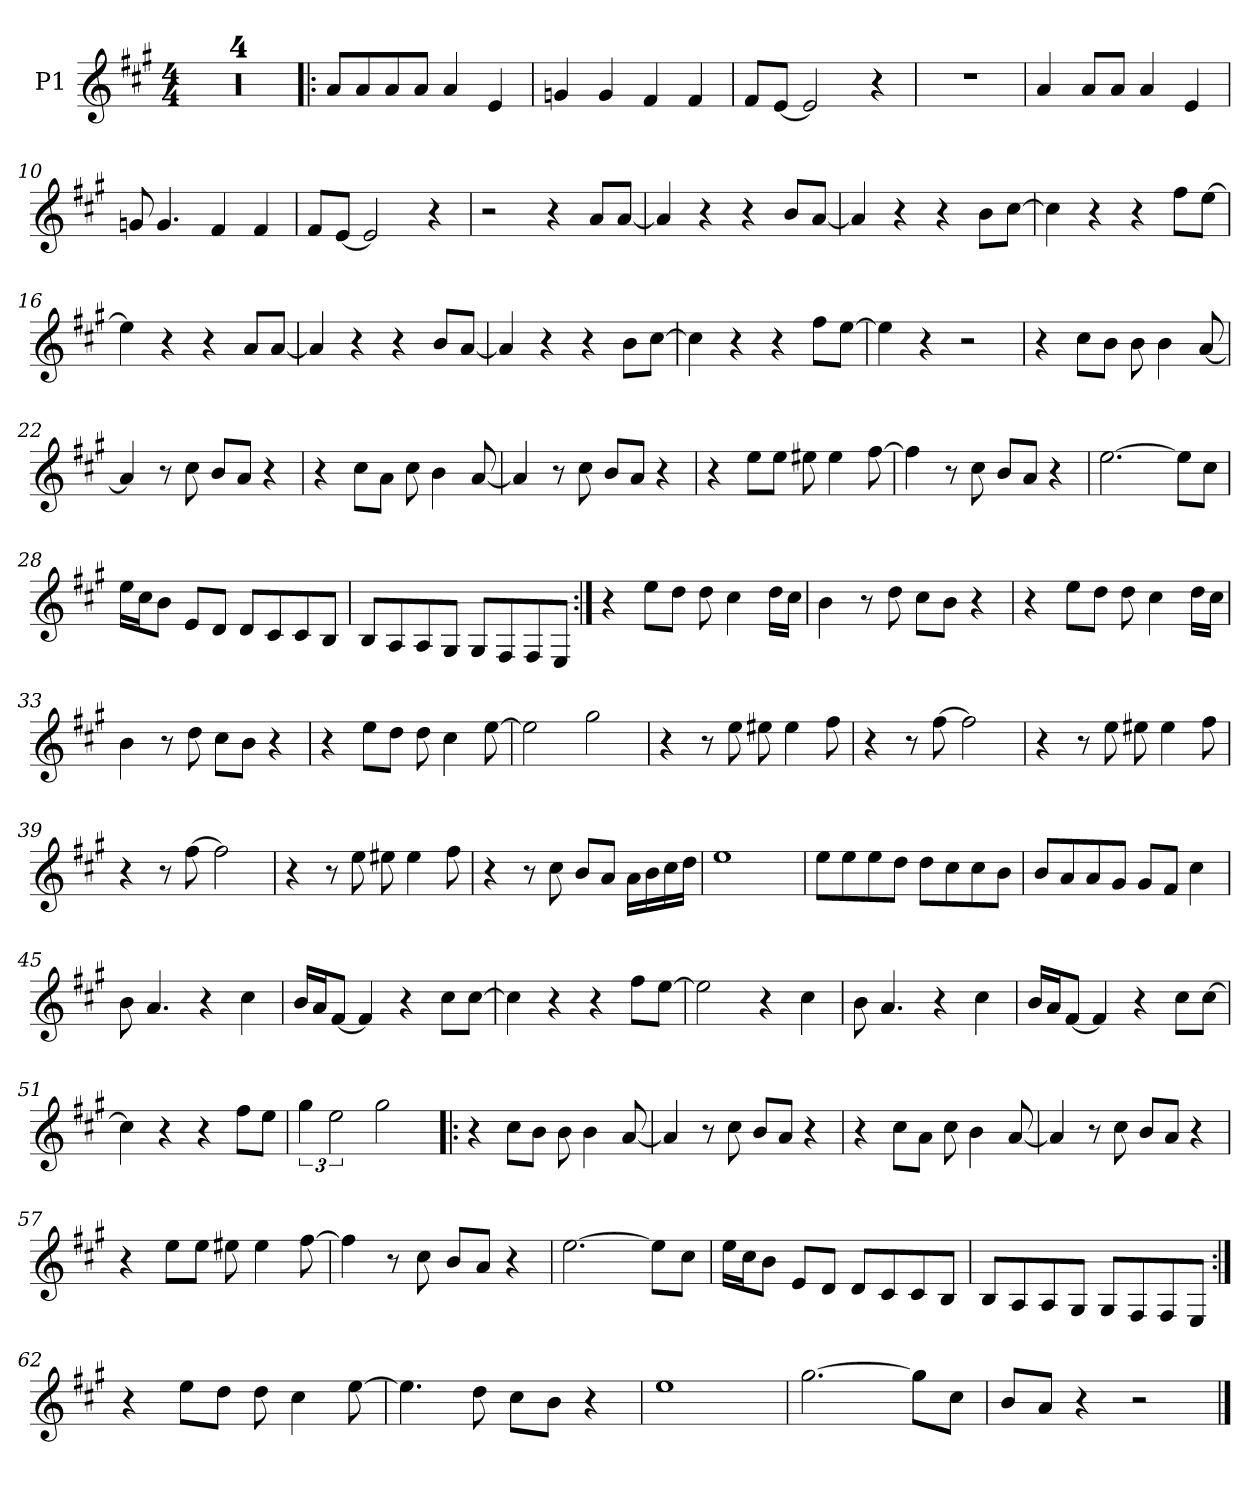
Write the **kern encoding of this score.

**kern
*part1
*staff1
*I"P1
*clefG2
*k[f#c#g#]
*A:
*M4/4
*MM115
=1
1r
=2
1r
=3
1r
=4
1r
=5!|:
8a/L
8a/
8a/
8a/J
4a/
4e/
=6
4gn/
4g/
4f#/
4f#/
=7
8f#/L
[<8e/J
2e/]
4r
=8
1r
!!LO:LB:g=z
=9
4a/
8a/L
8a/J
4a/
4e/
=10
8gn/
4.g/
4f#/
4f#/
=11
8f#/L
[<8e/J
2e/]
4r
=12
2r
4r
8a/L
[<8a/J
=13
4a/]
4r
4r
8b/L
[<8a/J
=14
4a/]
4r
4r
8b\L
[>8cc#\J
!!LO:LB:g=z
=15
4cc#\]
4r
4r
8ff#\L
[>8ee\J
=16
4ee\]
4r
4r
8a/L
[<8a/J
=17
4a/]
4r
4r
8b/L
[<8a/J
=18
4a/]
4r
4r
8b\L
[>8cc#\J
=19
4cc#\]
4r
4r
8ff#\L
[>8ee\J
=20
4ee\]
4r
2r
!!LO:LB:g=z
=21
4r
8cc#\L
8b\J
8b\
4b\
[<8a/
=22
4a/]
8r
8cc#\
8b/L
8a/J
4r
=23
4r
8cc#\L
8a\J
8cc#\
4b\
[<8a/
=24
4a/]
8r
8cc#\
8b/L
8a/J
4r
=25
4r
8ee\L
8ee\J
8ee#X\
4ee#\
[>8ff#\
!!LO:LB:g=z
=26
4ff#\]
8r
8cc#\
8b/L
8a/J
4r
=27
[>2.ee\
8ee\L]
8cc#\J
=28
16ee\LL
16cc#\J
8b\J
8e/L
8d/J
8d/L
8c#/
8c#/
8B/J
=29
8B/L
8A/
8A/
8G#/J
8G#/L
8F#/
8F#/
8E/J
=30:|!
4r
8ee\L
8dd\J
8dd\
4cc#\
16dd\LL
16cc#\JJ
!!LO:LB:g=z
=31
4b\
8r
8dd\
8cc#\L
8b\J
4r
=32
4r
8ee\L
8dd\J
8dd\
4cc#\
16dd\LL
16cc#\JJ
=33
4b\
8r
8dd\
8cc#\L
8b\J
4r
=34
4r
8ee\L
8dd\J
8dd\
4cc#\
[>8ee\
=35
2ee\]
2gg#\
!!LO:LB:g=z
=36
4r
8r
8ee\
8ee#X\
4ee#\
8ff#\
=37
4r
8r
[>8ff#\
2ff#\]
=38
4r
8r
8ee\
8ee#X\
4ee#\
8ff#\
=39
4r
8r
[>8ff#\
2ff#\]
=40
4r
8r
8ee\
8ee#X\
4ee#\
8ff#\
!!LO:LB:g=z
=41
4r
8r
8cc#\
8b/L
8a/J
16a\LL
16b\
16cc#\
16dd\JJ
=42
1ee
=43
8ee\L
8ee\
8ee\
8dd\J
8dd\L
8cc#\
8cc#\
8b\J
=44
8b/L
8a/
8a/
8g#/J
8g#/L
8f#/J
4cc#\
=45
8b\
4.a/
4r
4cc#\
!!LO:LB:g=z
=46
16b/LL
16a/J
[<8f#/J
4f#/]
4r
8cc#\L
[>8cc#\J
=47
4cc#\]
4r
4r
8ff#\L
[>8ee\J
=48
2ee\]
4r
4cc#\
!!LO:LB:g=z
=49
8b\
4.a/
4r
4cc#\
=50
16b/LL
16a/J
[<8f#/J
4f#/]
4r
8cc#\L
[>8cc#\J
=51
4cc#\]
4r
4r
8ff#\L
8ee\J
=52
6gg#\
3ee\
2gg#\
=53!|:
4r
8cc#\L
8b\J
8b\
4b\
[<8a/
=54
4a/]
8r
8cc#\
8b/L
8a/J
4r
!!LO:LB:g=z
=55
4r
8cc#\L
8a\J
8cc#\
4b\
[<8a/
=56
4a/]
8r
8cc#\
8b/L
8a/J
4r
=57
4r
8ee\L
8ee\J
8ee#X\
4ee#\
[>8ff#\
=58
4ff#\]
8r
8cc#\
8b/L
8a/J
4r
=59
[>2.ee\
8ee\L]
8cc#\J
!!LO:LB:g=z
=60
16ee\LL
16cc#\J
8b\J
8e/L
8d/J
8d/L
8c#/
8c#/
8B/J
=61
8B/L
8A/
8A/
8G#/J
8G#/L
8F#/
8F#/
8E/J
=62:|!
4r
8ee\L
8dd\J
8dd\
4cc#\
[>8ee\
=63
4.ee\]
8dd\
8cc#\L
8b\J
4r
=64
1ee
=65
[>2.gg#\
8gg#\L]
8cc#\J
!!LO:PB:g=z
=66
8b/L
8a/J
4r
2r
==
*-
